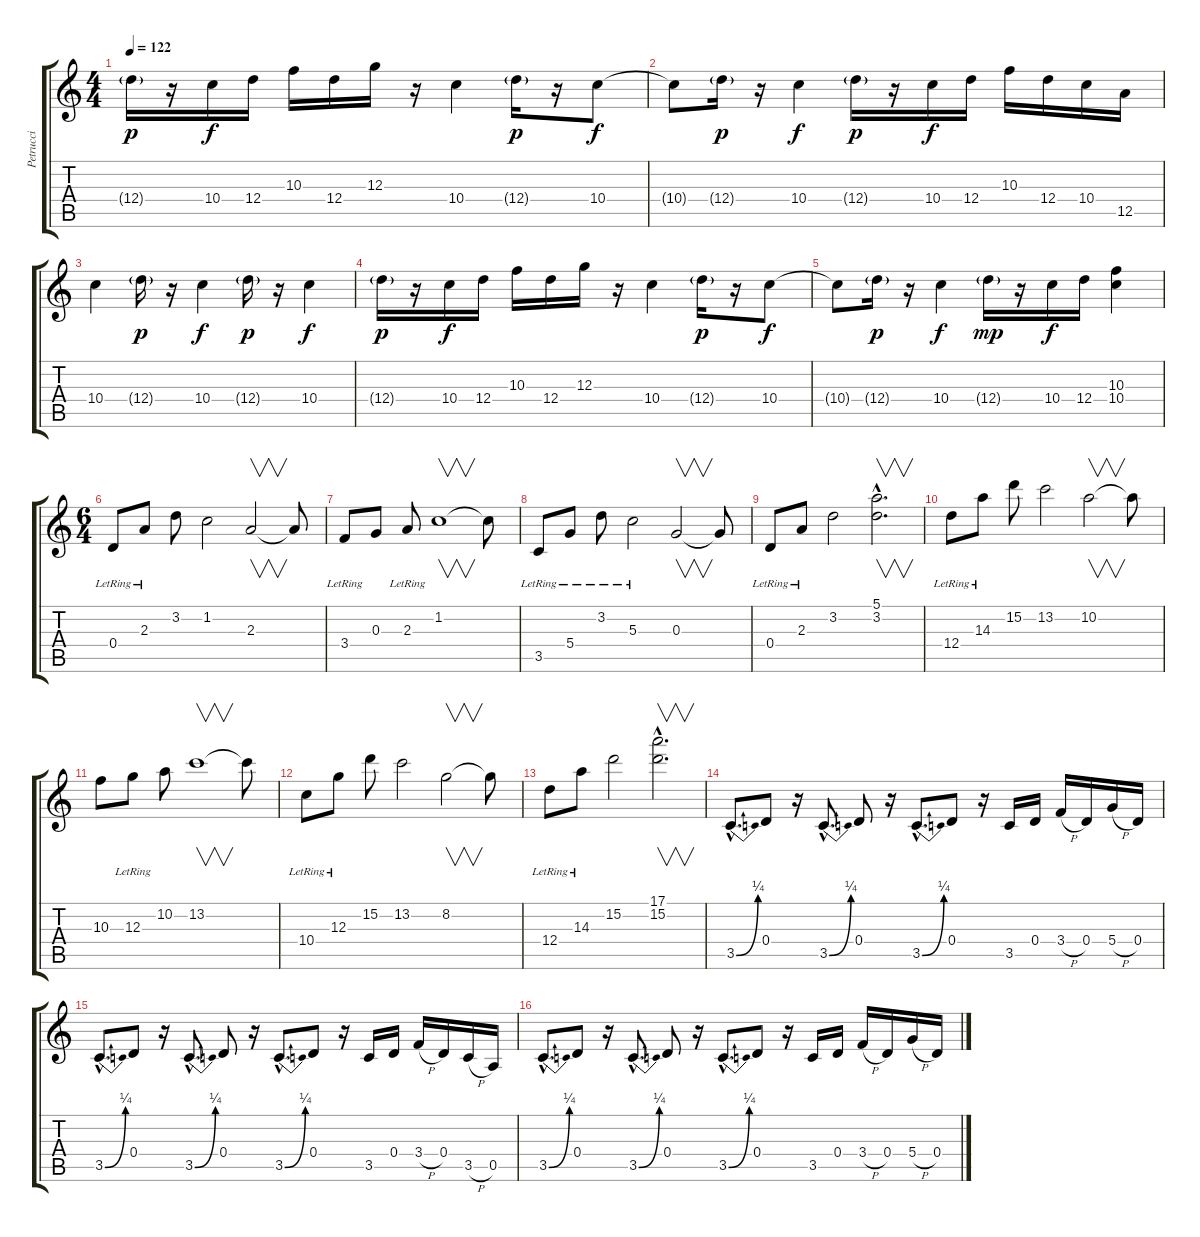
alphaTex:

\track ("Petrucci" "Petrucci") {instrument distortionguitar}
\staff {score tabs}
\tuning (E4 B3 G3 D3 A2 E2) {hide}
\ts (4 4)
\tempo 122
\clef g2
\ks c
12.4{g}.16{dy p} r.16 10.4.16{dy f} 12.4.16 10.3.16 12.4.16 12.3.16 r.16 10.4.4{instrument overdrivenguitar} 12.4{g}.16{dy p} r.16 10.4.8{dy f} |
10.4{t}.8 12.4{g}.16{dy p} r.16 10.4.4{dy f} 12.4{g}.16{dy p} r.16 10.4.16{dy f} 12.4.16 10.3.16 12.4.16 10.4.16 12.5.16 |
10.4.4{instrument overdrivenguitar} 12.4{g}.16{dy p} r.16 10.4.4{dy f} 12.4{g}.16{dy p} r.16 10.4.4{dy f} |
12.4{g}.16{dy p} r.16 10.4.16{dy f} 12.4.16 10.3.16 12.4.16 12.3.16 r.16 10.4.4{instrument overdrivenguitar} 12.4{g}.16{dy p} r.16 10.4.8{dy f} |
10.4{t}.8 12.4{g}.16{dy p} r.16 10.4.4{dy f} 12.4{g}.16{dy mp} r.16 10.4.16{dy f} 12.4.16 (10.3 10.4).4 |
\ts (6 4)
0.4{lr}.8{instrument distortionguitar} 2.3{lr}.8 3.2.8 1.2.2 2.3.2{v} 2.3{t}.8 |
3.4{lr}.8 0.3.8 2.3{lr}.8 1.2.1{v} 1.2{t}.8 |
3.5{lr}.8 5.4{lr}.8 3.2{lr}.8 5.3{lr}.2 0.3.2{v} 0.3{t}.8 |
0.4{lr}.8 2.3{lr}.8 3.2.2 (5.1{hac} 3.2{hac}).2{v d} |
12.4{lr}.8 14.3{lr}.8 15.2.8 13.2.2 10.2.2{v} 10.2{t}.8 |
10.3.8 12.3{lr}.8 10.2.8 13.2.1{v} 13.2{t}.8 |
10.4{lr}.8 12.3{lr}.8 15.2.8 13.2.2 8.2.2{v} 8.2{t}.8 |
12.4{lr}.8 14.3{lr}.8 15.2.2 (17.1{hac} 15.2{hac}).2{v d} |
3.5{be (bend 0 0 60 1) hac}.8{d} 0.4.8 r.16 3.5{be (bend 0 0 60 1) hac}.8{d} 0.4.8 r.16 3.5{be (bend 0 0 60 1) hac}.8{d} 0.4.8 r.16 3.5.16 0.4.16 3.4{h}.16 0.4.16 5.4{h}.16 0.4.16 |
3.5{be (bend 0 0 60 1) hac}.8{d} 0.4.8 r.16 3.5{be (bend 0 0 60 1) hac}.8{d} 0.4.8 r.16 3.5{be (bend 0 0 60 1) hac}.8{d} 0.4.8 r.16 3.5.16 0.4.16 3.4{h}.16 0.4.16 3.5{h}.16 0.5.16 |
3.5{be (bend 0 0 60 1) hac}.8{d} 0.4.8 r.16 3.5{be (bend 0 0 60 1) hac}.8{d} 0.4.8 r.16 3.5{be (bend 0 0 60 1) hac}.8{d} 0.4.8 r.16 3.5.16 0.4.16 3.4{h}.16 0.4.16 5.4{h}.16 0.4.16
